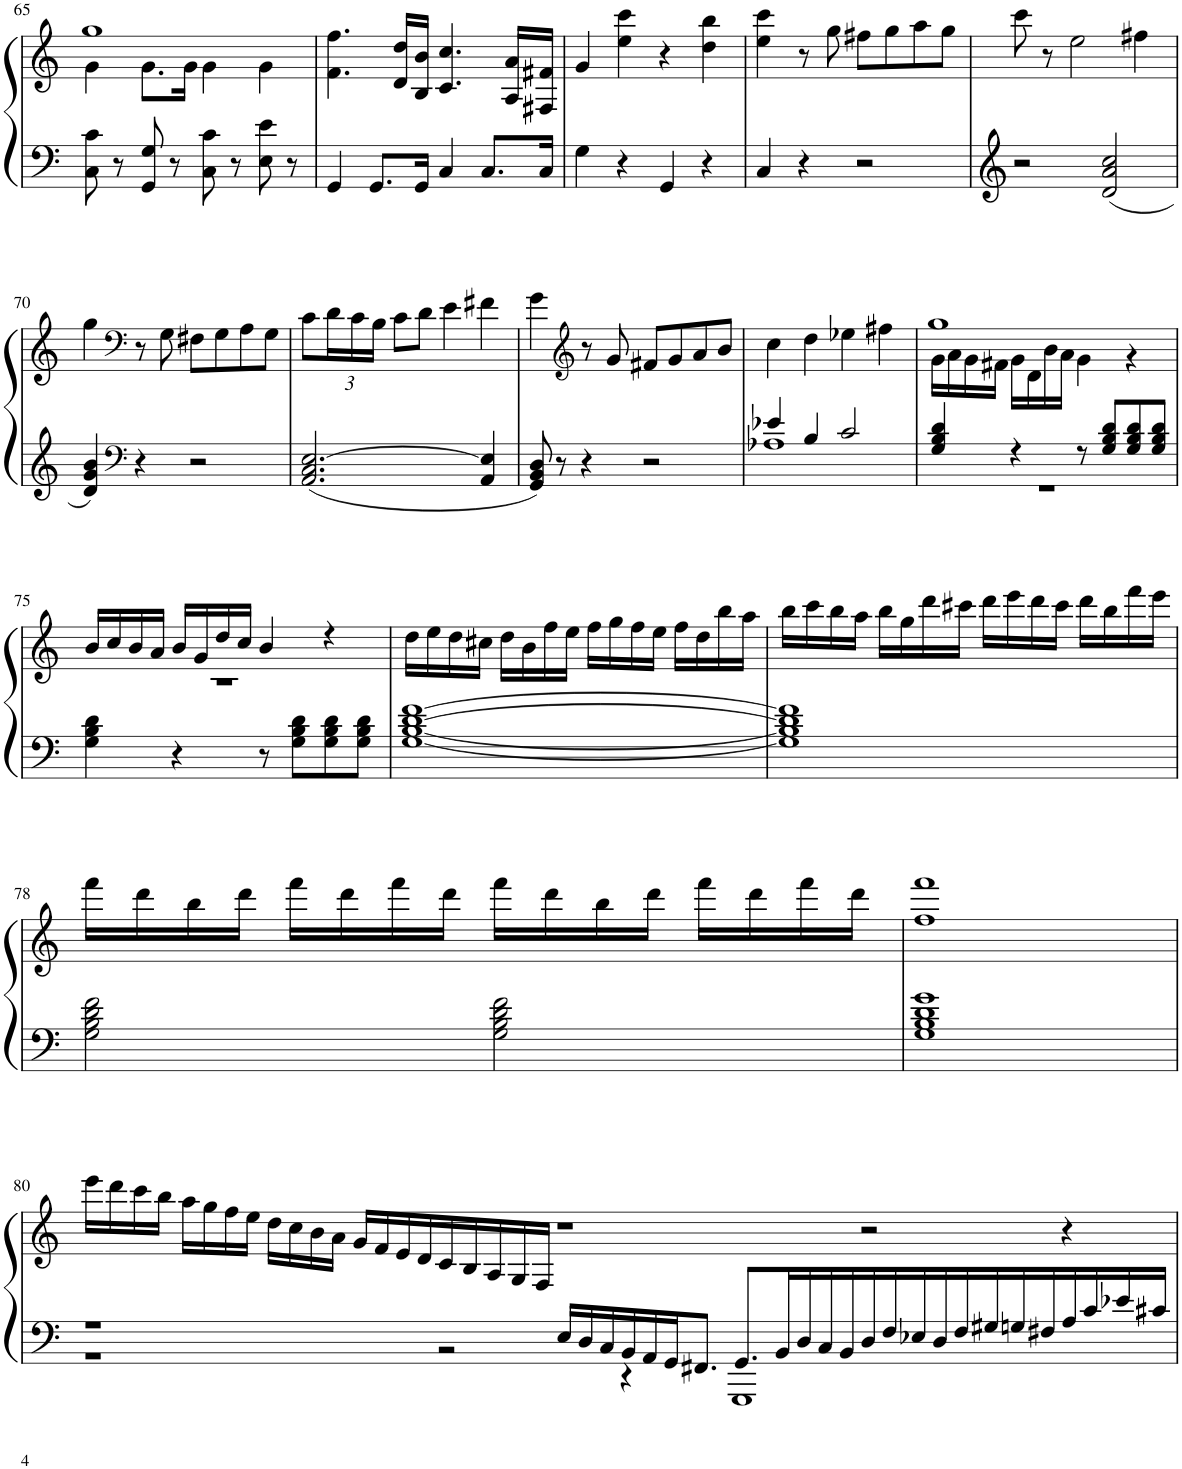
**kern	**kern
*part1	*part1
*staff2	*staff1
*I"Piano	*
*I'Pno.	*
!!LO:PB:g=z
*clefF4	*clefG2
*k[]	*k[]
*M4/4	*M4/4
*met(c)	*met(c)
=65	=65
*	*^
8C\ 8c\	1gg	4g\
8r	.	.
8GG/ 8G/	.	8.g\L
8r	.	.
.	.	16g\Jk
8C\ 8c\	.	4g\
8r	.	.
8E\ 8e\	.	4g\
8r	.	.
*	*v	*v
=66	=66
4GG/	4.f\ 4.ff\
8.GG/L	.
.	16d/ 16dd/LL
16GG/Jk	16B/ 16b/JJ
4C/	4.c/ 4.cc/
8.C/L	.
.	16A/ 16a/LL
16C/Jk	16F#X/ 16f#X/JJ
=67	=67
4G\	4g/
4r	4ee\ 4ccc\
4GG/	4r
4r	4dd\ 4bb\
=68	=68
4C/	4ee\ 4ccc\
4r	8r
.	8gg\
2r	8ff#X\L
.	8gg\
.	8aa\
.	8gg\J
=69	=69
2r	8ccc\
.	8r
.	2ee\
2d/ 2a/ 2cc/	.
.	4ff#X\
!!LO:LB:g=z
=70	=70
4d/ 4g/ 4b/	4gg\
*clefF4	*clefF4
4r	8r
.	8G\
2r	8F#X\L
.	8G\
.	8A\
.	8G\J
=71	=71
2.AA/ 2.C/ [2.E/	8c\L
*	*Xbrackettup
.	24d\L
.	24c\
.	24B\JJ
.	8c\L
.	8d\J
.	4e\
4AA/ 4E/]	4f#X\
=72	=72
8GG/ 8BB/ 8D/	4g\
8r	.
*	*clefG2
4r	8r
.	8g/
2r	8f#X/L
.	8g/
.	8a/
.	8b/J
=73	=73
*^	*
4e-X/	1A-X	4cc\
4B/	.	4dd\
2c/	.	4ee-X\
.	.	4ff#X\
=74	=74	=74
*	*	*^
4G/ 4B/ 4d/	1r	1gg	16g\LL
.	.	.	16a\
.	.	.	16g\
.	.	.	16f#X\JJ
4r	.	.	16g\LL
.	.	.	16d\
.	.	.	16b\
.	.	.	16a\JJ
8r	.	.	4g\
8G/ 8B/ 8d/L	.	.	.
8G/ 8B/ 8d/	.	.	4r
8G/ 8B/ 8d/J	.	.	.
*v	*v	*	*
!!LO:LB:g=z	!!
=75	=75	=75
4G\ 4B\ 4d\	16b/LL	1r
.	16cc/	.
.	16b/	.
.	16a/JJ	.
4r	16b/LL	.
.	16g/	.
.	16dd/	.
.	16cc/JJ	.
8r	4b/	.
8G\ 8B\ 8d\L	.	.
8G\ 8B\ 8d\	4r	.
8G\ 8B\ 8d\J	.	.
*	*v	*v
=76	=76
[1G [1B [1d [1f	16dd\LL
.	16ee\
.	16dd\
.	16cc#X\JJ
.	16dd\LL
.	16b\
.	16ff\
.	16ee\JJ
.	16ff\LL
.	16gg\
.	16ff\
.	16ee\JJ
.	16ff\LL
.	16dd\
.	16bb\
.	16aa\JJ
=77	=77
1G] 1B] 1d] 1f]	16bb\LL
.	16ccc\
.	16bb\
.	16aa\JJ
.	16bb\LL
.	16gg\
.	16ddd\
.	16ccc#X\JJ
.	16ddd\LL
.	16eee\
.	16ddd\
.	16ccc#\JJ
.	16ddd\LL
.	16bb\
.	16fff\
.	16eee\JJ
!!LO:LB:g=z
=78	=78
2G\ 2B\ 2d\ 2f\	16fff\LL
.	16ddd\
.	16bb\
.	16ddd\JJ
.	16fff\LL
.	16ddd\
.	16fff\
.	16ddd\JJ
2G\ 2B\ 2d\ 2f\	16fff\LL
.	16ddd\
.	16bb\
.	16ddd\JJ
.	16fff\LL
.	16ddd\
.	16fff\
.	16ddd\JJ
=79	=79
1G 1B 1d 1g	1ff 1fff
!!LO:LB:g=z
=80	=80
*^	*
1r	1r	16eee\LL
.	.	16ddd\
.	.	16ccc\
.	.	16bb\JJ
.	.	16aa\LL
.	.	16gg\
.	.	16ff\
.	.	16ee\JJ
.	.	16dd\LL
.	.	16cc\
.	.	16b\
.	.	16a\JJ
.	.	16g/LL
.	.	16f/
.	.	16e/
.	.	16d/
4ryy	2r	16c/
.	.	16B/
.	.	16A/
.	.	16G/
16ryy	.	16F/JJ
16E/LL	.	1r
16D/	.	.
16C/	.	.
16BB/	4r	.
16AA/	.	.
16GG/J	.	.
8.FF#X/J	.	.
.	8ryy	.
8.GG/L	1GGG	.
16BB/L	.	.
16D/	.	.
16C/	.	.
16BB/	.	.
16D/	.	2r
16F/	.	.
16E-X/	.	.
16D/	.	.
16F/	.	.
16G#X/	.	.
16Gn/	.	.
16F#X/	.	.
16A/	.	4r
16c/	8ryy	.
16e-X/	.	.
16c#X/JJ	16ryy	.
*v	*v	*
=	=
*-	*-
